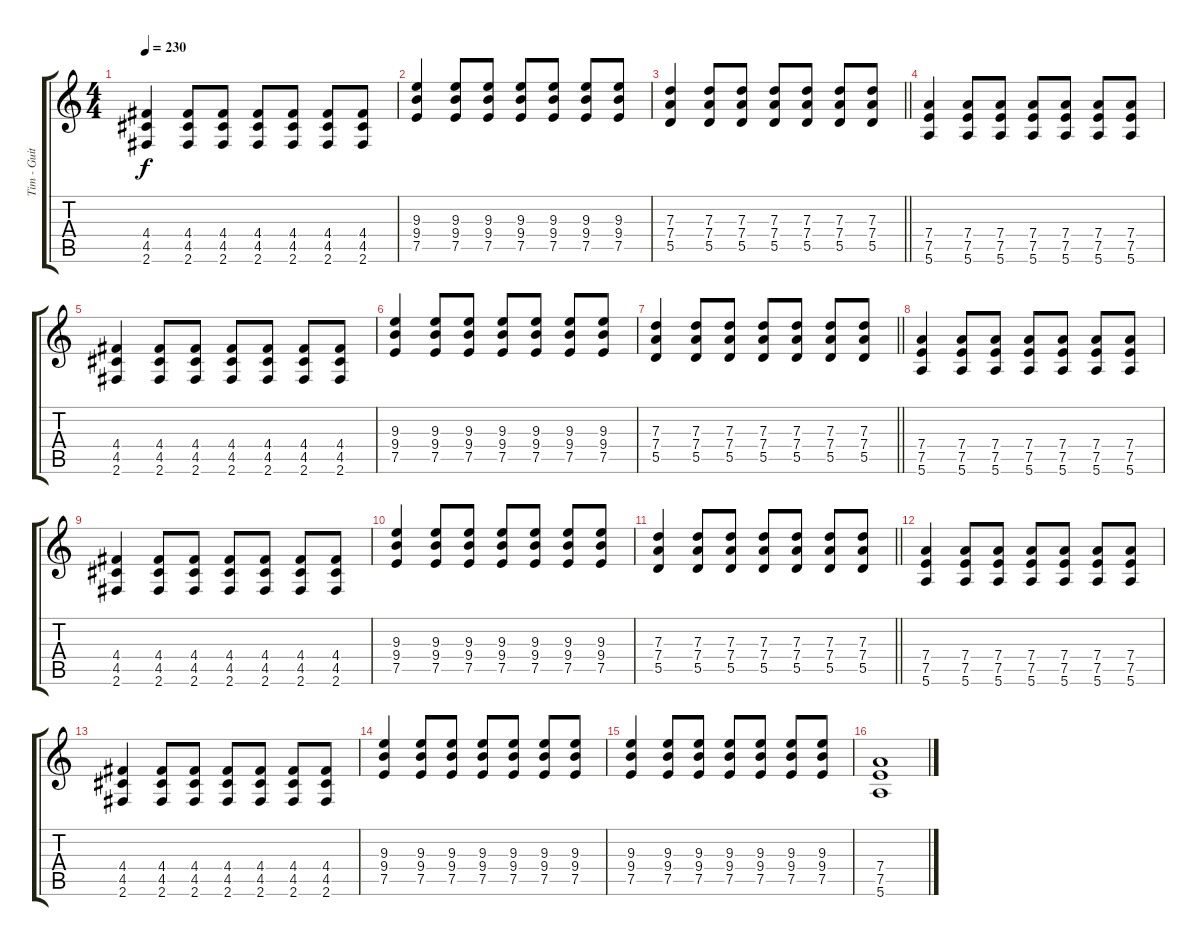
\track ("Tim - Guitar" "Tim - Guit") {instrument distortionguitar}
\staff {score tabs}
\tuning (E4 B3 G3 D3 A2 E2) {hide}
\ts (4 4)
\tempo 230
\clef g2
\ks c
(4.4 4.5 2.6).4{dy f} (4.4 4.5 2.6).8 (4.4 4.5 2.6).8 (4.4 4.5 2.6).8 (4.4 4.5 2.6).8 (4.4 4.5 2.6).8 (4.4 4.5 2.6).8 |
(9.3 9.4 7.5).4 (9.3 9.4 7.5).8 (9.3 9.4 7.5).8 (9.3 9.4 7.5).8 (9.3 9.4 7.5).8 (9.3 9.4 7.5).8 (9.3 9.4 7.5).8 |
\barLineRight lightlight
(7.3 7.4 5.5).4 (7.3 7.4 5.5).8 (7.3 7.4 5.5).8 (7.3 7.4 5.5).8 (7.3 7.4 5.5).8 (7.3 7.4 5.5).8 (7.3 7.4 5.5).8 |
(7.4 7.5 5.6).4 (7.4 7.5 5.6).8 (7.4 7.5 5.6).8 (7.4 7.5 5.6).8 (7.4 7.5 5.6).8 (7.4 7.5 5.6).8 (7.4 7.5 5.6).8 |
(4.4 4.5 2.6).4 (4.4 4.5 2.6).8 (4.4 4.5 2.6).8 (4.4 4.5 2.6).8 (4.4 4.5 2.6).8 (4.4 4.5 2.6).8 (4.4 4.5 2.6).8 |
(9.3 9.4 7.5).4 (9.3 9.4 7.5).8 (9.3 9.4 7.5).8 (9.3 9.4 7.5).8 (9.3 9.4 7.5).8 (9.3 9.4 7.5).8 (9.3 9.4 7.5).8 |
\barLineRight lightlight
(7.3 7.4 5.5).4 (7.3 7.4 5.5).8 (7.3 7.4 5.5).8 (7.3 7.4 5.5).8 (7.3 7.4 5.5).8 (7.3 7.4 5.5).8 (7.3 7.4 5.5).8 |
(7.4 7.5 5.6).4 (7.4 7.5 5.6).8 (7.4 7.5 5.6).8 (7.4 7.5 5.6).8 (7.4 7.5 5.6).8 (7.4 7.5 5.6).8 (7.4 7.5 5.6).8 |
(4.4 4.5 2.6).4 (4.4 4.5 2.6).8 (4.4 4.5 2.6).8 (4.4 4.5 2.6).8 (4.4 4.5 2.6).8 (4.4 4.5 2.6).8 (4.4 4.5 2.6).8 |
(9.3 9.4 7.5).4 (9.3 9.4 7.5).8 (9.3 9.4 7.5).8 (9.3 9.4 7.5).8 (9.3 9.4 7.5).8 (9.3 9.4 7.5).8 (9.3 9.4 7.5).8 |
\barLineRight lightlight
(7.3 7.4 5.5).4 (7.3 7.4 5.5).8 (7.3 7.4 5.5).8 (7.3 7.4 5.5).8 (7.3 7.4 5.5).8 (7.3 7.4 5.5).8 (7.3 7.4 5.5).8 |
(7.4 7.5 5.6).4 (7.4 7.5 5.6).8 (7.4 7.5 5.6).8 (7.4 7.5 5.6).8 (7.4 7.5 5.6).8 (7.4 7.5 5.6).8 (7.4 7.5 5.6).8 |
(4.4 4.5 2.6).4 (4.4 4.5 2.6).8 (4.4 4.5 2.6).8 (4.4 4.5 2.6).8 (4.4 4.5 2.6).8 (4.4 4.5 2.6).8 (4.4 4.5 2.6).8 |
(9.3 9.4 7.5).4 (9.3 9.4 7.5).8 (9.3 9.4 7.5).8 (9.3 9.4 7.5).8 (9.3 9.4 7.5).8 (9.3 9.4 7.5).8 (9.3 9.4 7.5).8 |
(9.3 9.4 7.5).4 (9.3 9.4 7.5).8 (9.3 9.4 7.5).8 (9.3 9.4 7.5).8 (9.3 9.4 7.5).8 (9.3 9.4 7.5).8 (9.3 9.4 7.5).8 |
(7.4 7.5 5.6).1
